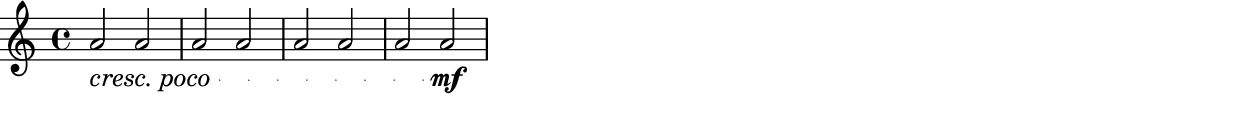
%% Generated by lilypond-book
%% Options: [exampleindent=10.16\mm,indent=0\mm,line-width=160\mm,paper-height=845.047\pt,paper-width=597.508\pt,papersize='(cons (* 597.508 pt) (* 845.047 pt))]
\include "lilypond-book-preamble.ly"


% ****************************************************************
% Start cut-&-pastable-section
% ****************************************************************

#(ly:set-option 'eps-box-padding 3.000000)



\paper {
  #(set-paper-size '(cons (* 597.508 pt) (* 845.047 pt)))
  indent = 0\mm
  line-width = 160\mm
  % offset the left padding, also add 1mm as lilypond creates cropped
  % images with a little space on the right
  line-width = #(- line-width (* mm  3.000000) (* mm 1))
}

\layout {
  
}




% ****************************************************************
% ly snippet:
% ****************************************************************
\sourcefilename "snippets/changing-text-and-spanner-styles-for-text-dynamics.ly"
\sourcefileline 0
%% DO NOT EDIT this file manually; it was automatically
%% generated from the LilyPond Wiki
%% (https://wiki.lilypond.community).
%%
%% Make any changes in the Wiki itself, or in
%% `Documentation/snippets/new/`, then run
%% `scripts/auxiliar/makelsr.pl`.
%%
%% This file is in the public domain.

\version "2.24.0"

\header {
%% Translation of GIT committish: a8a85e19654e46d725563e6deba44083ef137a2c
  texidocja = "
クレッシェンドやデクレッシェンドに使われるテキストは @code{crescendoText},
@code{decrescendoText} コンテキスト プロパティをセットすることで@c
変更できます。

スパナの線は、@code{DynamicTextSpanner} の @code{style} プロパティを@c
セットすることでスタイルを変更できます。デフォルトの値は @code{'dashed-line}
であり、他に @code{'line}, @code{'dotted-line}, @code{'none} が設定できます。
"
  doctitleja = "テキストによる強弱記号のテキストとスパナのスタイルを変更する"

%% Translation of GIT committish: 2f3474d9af596d677ed5b7ce720ae4d0954a6b51
  texidocit = "
Il testo usato per i @emph{crescendo} e i @emph{decrescendo} può essere cambiato
modificando le proprietà di contesto @code{crescendoText} e
@code{decrescendoText}.

Lo stile della linea dell'estensore può essere cambiato modificando la
proprietà @code{'style} di @code{DynamicTextSpanner}.  Il valore predefinito
è @code{'dashed-line}; gli altri valori possibili sono @code{'line},
@code{'dotted-line} e @code{'none}.

"
  doctitleit = "Cambiare gli stili del testo e degli estensori per le dinamiche testuali"

%% Translation of GIT committish: de1e42ce512f3690387cdd065109bddff1b7bd6d
  texidocfr = "
Le texte par défaut des crescendos et decrescendos se change en
modifiant les propriétés de contexte @code{crescendoText} et
@code{decrescendoText}.

L'aspect de la ligne d'extension est fonction de la propriété
@code{style} du @code{DynamicTextSpanner}. Sa valeur par défaut est
@code{dashed-line}, mais d'autres valeurs sont disponibles, comme
@code{line}, @code{dotted-line} et @code{none}.
"

  doctitlefr = "Modification du texte et de l'extension de nuances textuelles"

%% Translation of GIT committish: 1bf2403e1cd7038a1e7ea62da560af601e3694fc
  texidoces = "
Se puede modificar el texto empleado para los @emph{crescendos} y
@emph{decrescendos} modificando las propiedades de contexto
@code{crescendoText} y @code{decrescendoText}.

El estilo de la línea de extensión se puede cambiar modificando la
propiedad @code{'style} de @code{DynamicTextSpanner}.  El valor
predeterminado es @code{dashed-line} (línea discontinua), y entre
otros valores posibles se encuentran @code{line} (línea),
@code{dotted-line} (línea de puntos) y @code{none} (nada):

"
  doctitlees = "Cambiar el texto y los estilos de objeto de extensión para las indicaciones dinámicas textuales"

%% Translation of GIT committish: 0a868be38a775ecb1ef935b079000cebbc64de40
texidocde = "
Der Text, der für Crescendo und Decrescendo gesetzt wird, kann geändert
werden, indem man die Eigenschaften @code{crescendoText} und
@code{decrescendoText} verändert.  Der Stil des Streckers kann auch
geändert werden, indem die @code{'style}-Eigenschaft des
@code{DynamicTextSpanner} beeinflusst wird.  Der Standardwert ist
@code{'hairpin}, andere Möglichkeiten sind @code{'line}, @code{'dashed-line}
und @code{'dotted-line}.
"
  doctitlede = "Text und Strecker-Stile für Dynamik-Texte ändern"

%% Translation of GIT committish: 8ffecf6be17c6ec2ff87cf31873121a8cce29b09
  texidocca = "
Es pot modificar el text empleat per als crescendos i decrescendos
modificant les propietats de context @code{crescendoText} i
@code{decrescendoText}.

L'estil de la línia d'extensió es pot canviar modificant la propietat
@code{'style} de @code{DynamicTextSpanner}.  El valor predeterminat és
@code{'dashed-line} (línia discontínua), i entre d'altres valors
possibles es troben @code{'line} (línia), @code{'dotted-line} (línia
de punts) i @code{'none} (res):

"
  doctitleca = "Canviar el text i els estils d'objecte d'extensió per a les indicacions dinàmiques textuals"

  categories = "Expressive marks, Tweaks and overrides"

  texidoc = "
The text used for @emph{crescendos} and @emph{decrescendos} can be
changed by modifying the context properties @code{crescendoText} and
@code{decrescendoText}.

The style of the spanner line can be changed by modifying the
@code{style} property of @code{DynamicTextSpanner}. The default value
is @code{dashed-line}, and other possible values include @code{line},
@code{dotted-line}, and @code{none}.
"

  doctitle = "Changing text and spanner styles for text dynamics"
} % begin verbatim


\relative c'' {
  \set crescendoText = \markup { \italic { cresc. poco } }
  \set crescendoSpanner = #'text
  \override DynamicTextSpanner.style = #'dotted-line
  a2\< a
  a2 a
  a2 a
  a2 a\mf
}



% ****************************************************************
% end ly snippet
% ****************************************************************
